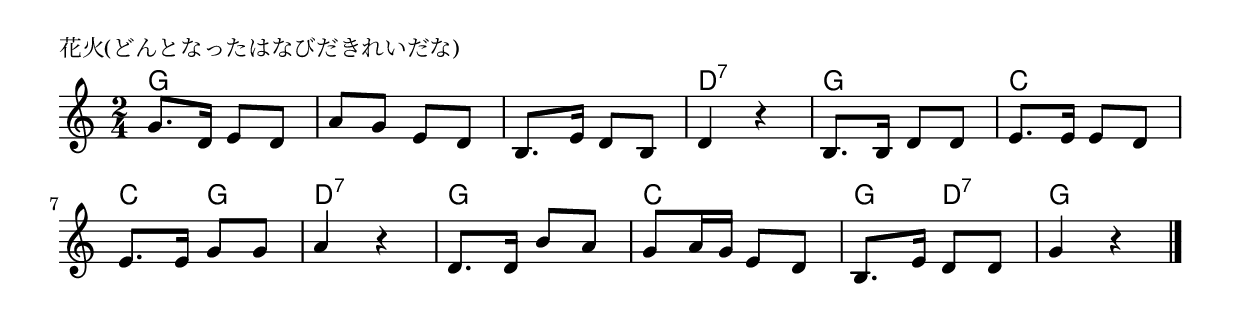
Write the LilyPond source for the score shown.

\version "2.18.2"

% 花火(どんとなったはなびだきれいだな)

\header {
piece = "花火(どんとなったはなびだきれいだな)"
}

melody =
\relative c'' {
\key c \major
\time 2/4
\set Score.tempoHideNote = ##t
\tempo 4=70
\numericTimeSignature
%
g8. d16e8 d |
a' g e d |
b8. e16 d8 b |
d4 r |

b8. b16 d8 d |
e8. e16 e8 d |
e8. e16 g8 g |
a4 r |

d,8. d16 b'8 a |
g8 a16 g e8 d |
b8. e16 d8 d |
g4 r |

\bar "|."
}
\score {
<<
\chords {
\set noChordSymbol = ""
\set chordChanges=##t
%
g4 g g g g g d:7 d:7
g g c c c g d:7 d:7
g g c c g d:7 g g



}
\new Staff {\melody}
>>
\layout {
line-width = #190
indent = 0\mm
}
\midi {}
}